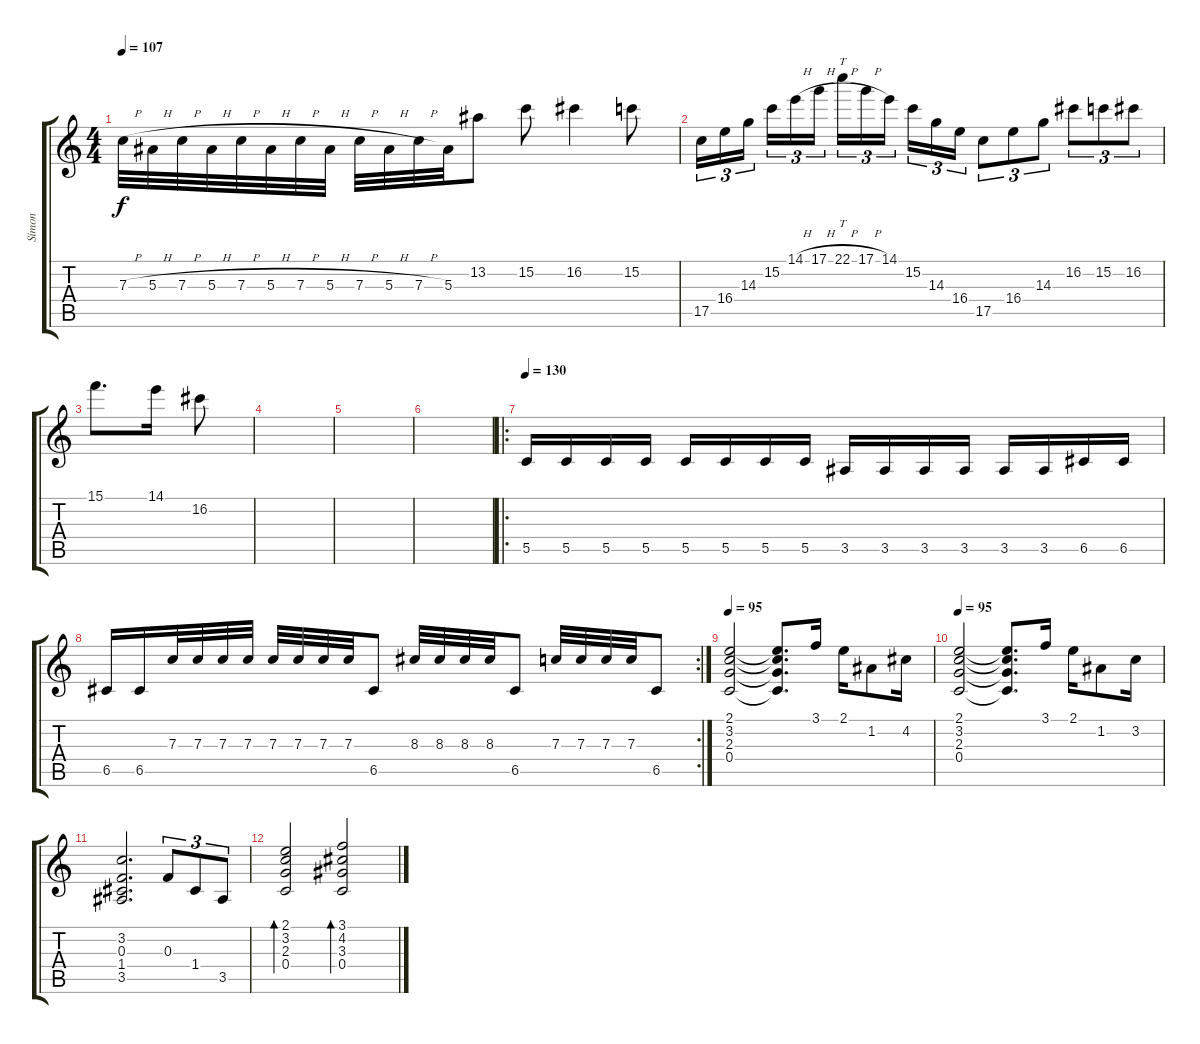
\track ("Símon" "Símon") {instrument distortionguitar}
\staff {score tabs}
\tuning (D4 A3 F3 C3 G2 D2) {hide}
\ts (4 4)
\tempo 107
\clef g2
\ks c
7.3{h}.32{dy f instrument distortionguitar} 5.3{h}.32 7.3{h}.32 5.3{h}.32 7.3{h}.32 5.3{h}.32 7.3{h}.32 5.3{h}.32 7.3{h}.32 5.3{h}.32 7.3{h}.32 5.3.32 13.2.8 15.2.8 16.2.4 15.2.8 |
17.5.16{tu (3 2)} 16.4.16{tu (3 2)} 14.3.16{tu (3 2) beam splitsecondary} 15.2.16{tu (3 2)} 14.1{h}.16{tu (3 2)} 17.1{h}.16{tu (3 2)} 22.1{h}.16{tt tu (3 2)} 17.1{h}.16{tu (3 2)} 14.1.16{tu (3 2) beam splitsecondary} 15.2.16{tu (3 2)} 14.3.16{tu (3 2)} 16.4.16{tu (3 2)} 17.5.8{tu (3 2)} 16.4.8{tu (3 2)} 14.3.8{tu (3 2)} 16.2.8{tu (3 2)} 15.2.8{tu (3 2)} 16.2.8{tu (3 2)} |
15.1.8{d} 14.1.16 16.2.8 |
|
|
|
\ro
\tempo 130
5.5.16 5.5.16 5.5.16 5.5.16 5.5.16 5.5.16 5.5.16 5.5.16 3.5.16 3.5.16 3.5.16 3.5.16 3.5.16 3.5.16 6.5.16 6.5.16 |
\rc 2
6.5.16 6.5.16 7.3.32 7.3.32 7.3.32 7.3.32 7.3.32 7.3.32 7.3.32 7.3.32 6.5.8 8.3.32 8.3.32 8.3.32 8.3.32 6.5.8 7.3.32 7.3.32 7.3.32 7.3.32 6.5.8 |
\tempo 95
(2.1 3.2 2.3 0.4).2{balance 8} (2.1{t} 3.2{t} 2.3{t} 0.4{t}).8{d} 3.1.16 2.1.16 1.2.8 4.2.16 |
\tempo 95
(2.1 3.2 2.3 0.4).2 (2.1{t} 3.2{t} 2.3{t} 0.4{t}).8{d} 3.1.16 2.1.16 1.2.8 3.2.16 |
(3.2 0.3 1.4 3.5).2{d} 0.3.8{tu (3 2)} 1.4.8{tu (3 2)} 3.5.8{tu (3 2)} |
(2.1 3.2 2.3 0.4).2{bd 480} (3.1 4.2 3.3 0.4).2{bd 480}
